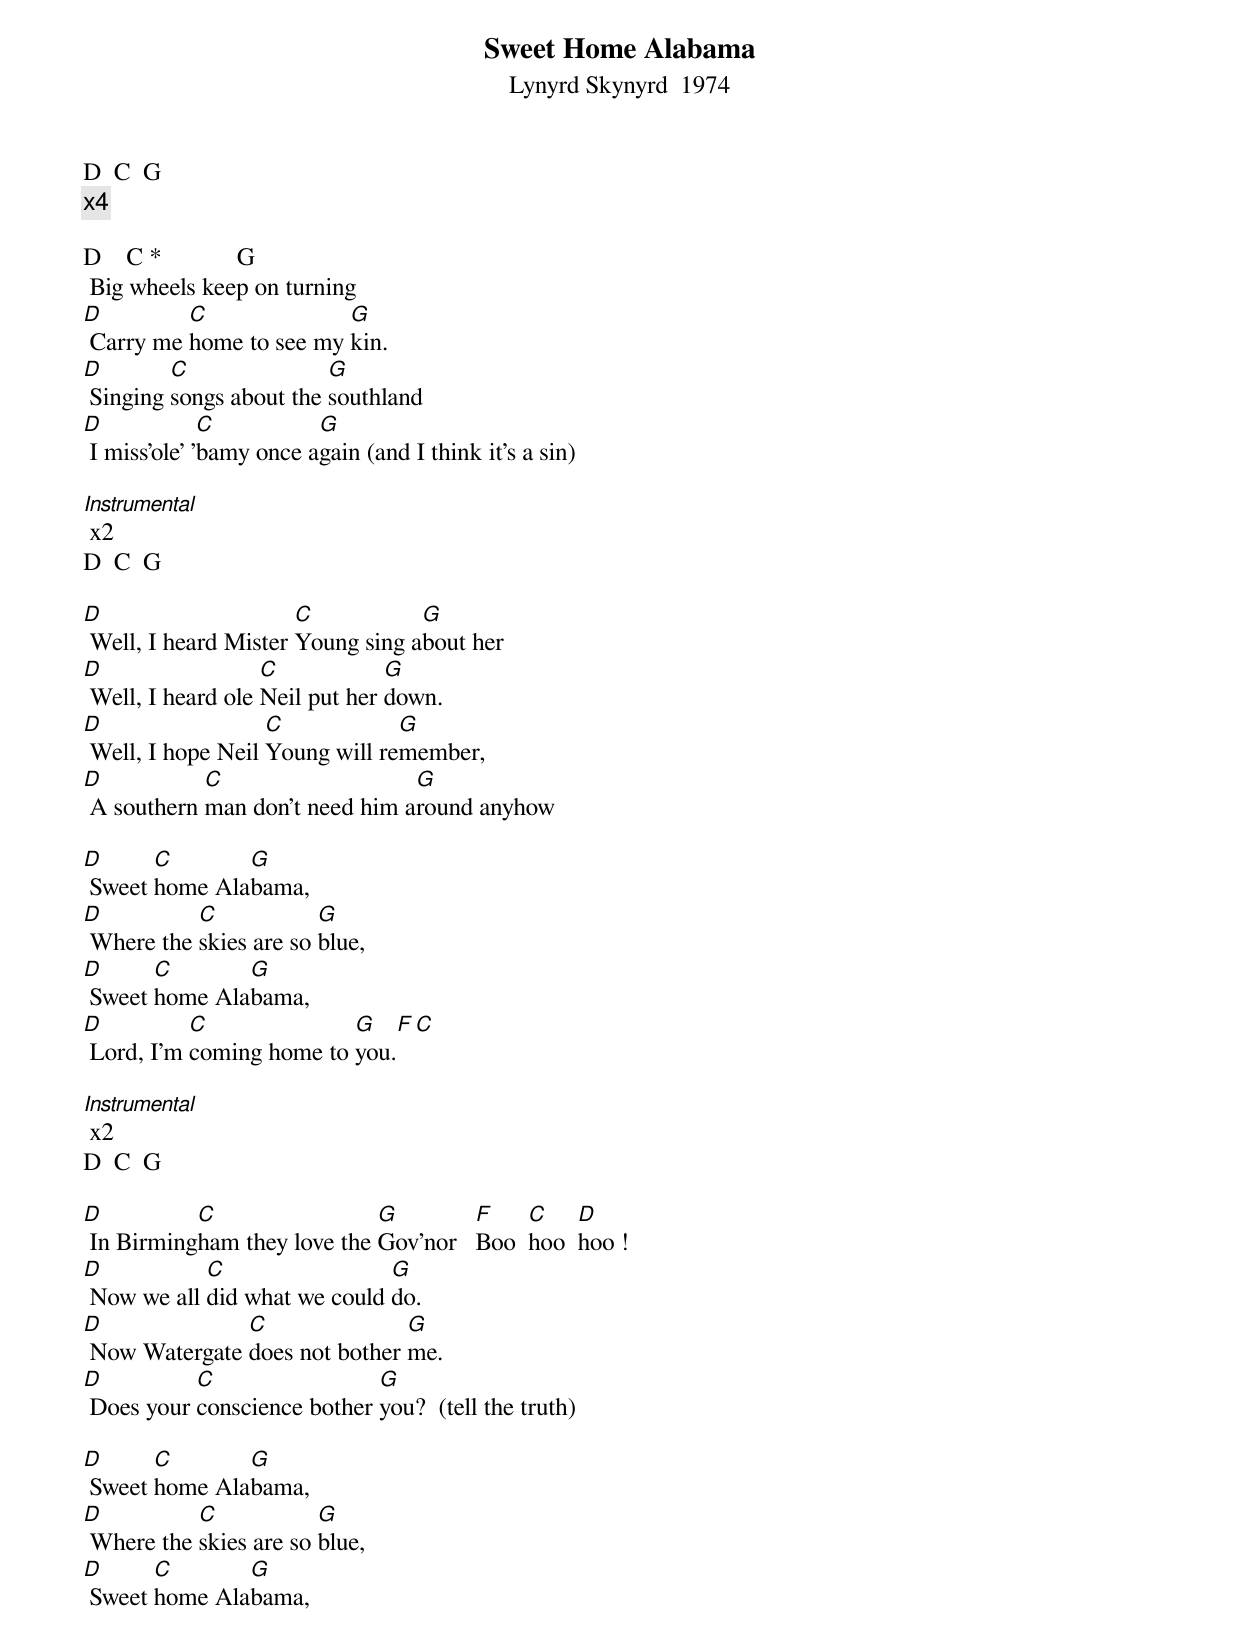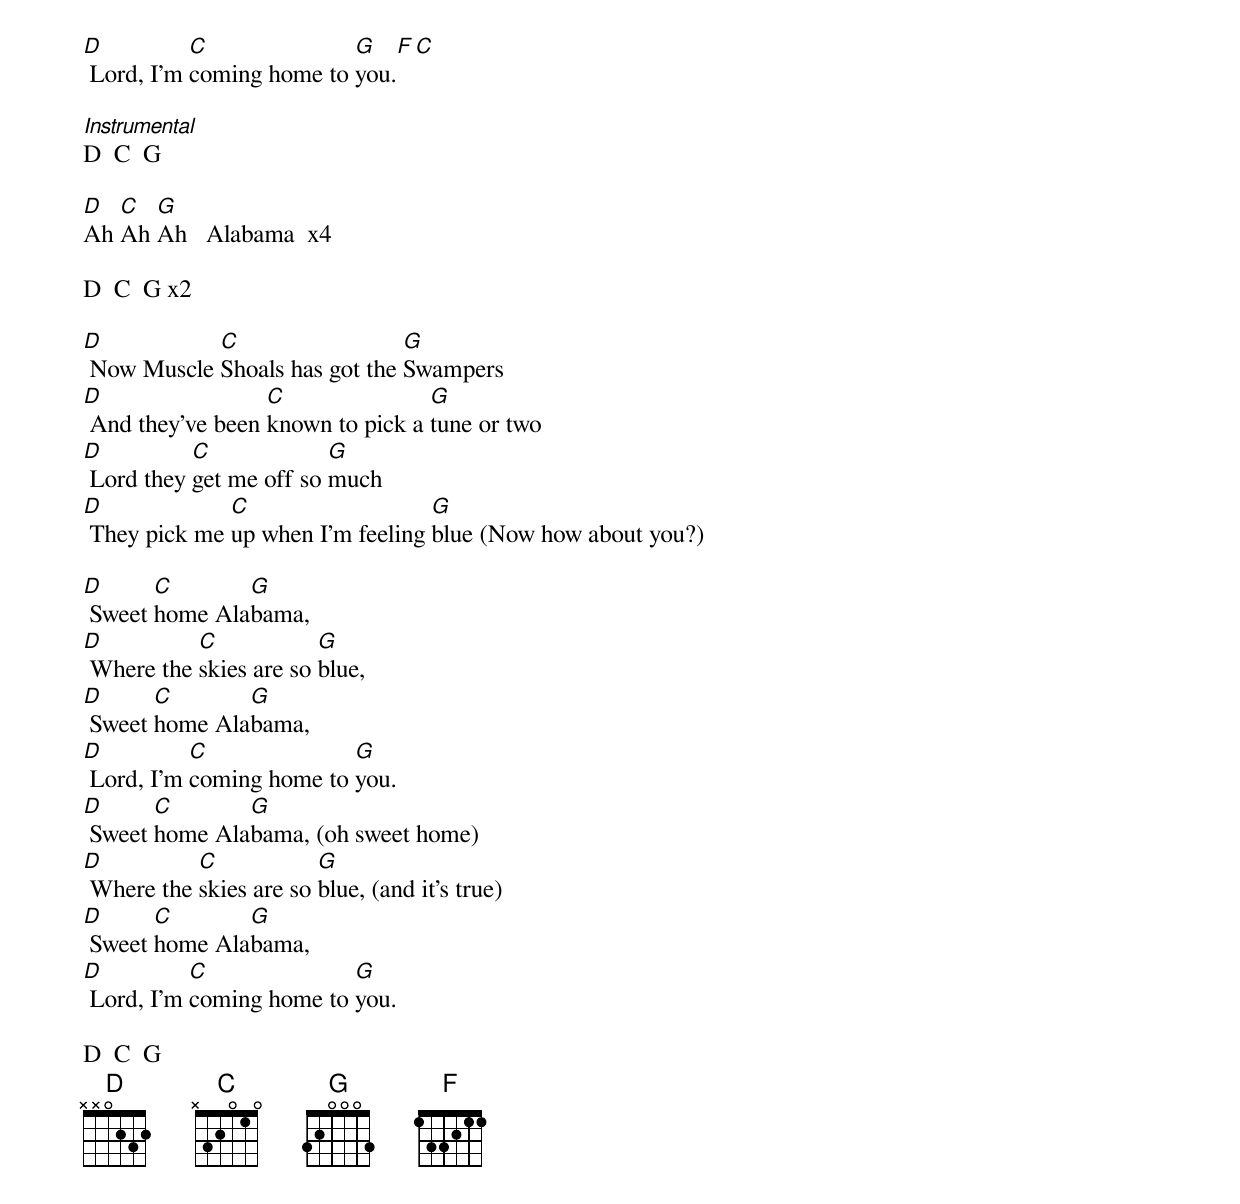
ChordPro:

{title: Sweet Home Alabama}
{subtitle: Lynyrd Skynyrd  1974}

D  C  G
{c:x4}

D    C *            G
 Big wheels keep on turning
[D] Carry me [C]home to see my [G]kin.
[D] Singing [C]songs about the [G]southland
[D] I miss'ole' '[C]bamy once a[G]gain (and I think it's a sin)

[Instrumental] x2
D  C  G

[D] Well, I heard Mister [C]Young sing a[G]bout her
[D] Well, I heard ole [C]Neil put her [G]down.
[D] Well, I hope Neil [C]Young will re[G]member,
[D] A southern [C]man don't need him a[G]round anyhow

[D] Sweet [C]home Ala[G]bama,
[D] Where the [C]skies are so [G]blue,
[D] Sweet [C]home Ala[G]bama,
[D] Lord, I'm [C]coming home to [G]you.[F][C]

[Instrumental] x2
D  C  G

[D] In Birming[C]ham they love the [G]Gov'nor   [F]Boo  [C]hoo  [D]hoo !
[D] Now we all [C]did what we could [G]do.
[D] Now Watergate [C]does not bother [G]me.
[D] Does your [C]conscience bother [G]you?  (tell the truth)

[D] Sweet [C]home Ala[G]bama,
[D] Where the [C]skies are so [G]blue,
[D] Sweet [C]home Ala[G]bama,
[D] Lord, I'm [C]coming home to [G]you.[F][C]

[Instrumental]
D  C  G

[D]Ah [C]Ah [G]Ah   Alabama  x4

D  C  G x2

[D] Now Muscle [C]Shoals has got the [G]Swampers
[D] And they've been [C]known to pick a [G]tune or two
[D] Lord they [C]get me off so [G]much
[D] They pick me [C]up when I'm feeling [G]blue (Now how about you?)

[D] Sweet [C]home Ala[G]bama,
[D] Where the [C]skies are so [G]blue,
[D] Sweet [C]home Ala[G]bama,
[D] Lord, I'm [C]coming home to [G]you.
[D] Sweet [C]home Ala[G]bama, (oh sweet home)
[D] Where the [C]skies are so [G]blue, (and it's true)
[D] Sweet [C]home Ala[G]bama,
[D] Lord, I'm [C]coming home to [G]you.

D  C  G
